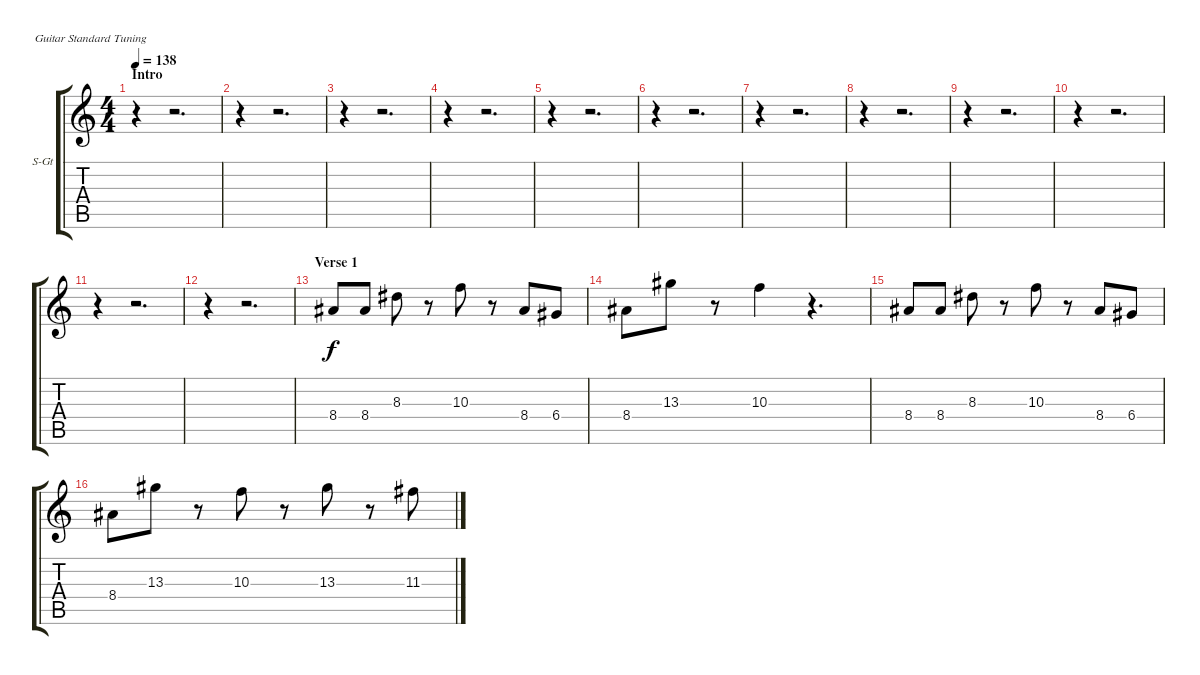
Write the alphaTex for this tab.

\bracketExtendMode groupsimilarinstruments
\firstSystemTrackNameOrientation horizontal
\otherSystemsTrackNameOrientation horizontal
\track ("Lead Vox" "S-Gt") {instrument tenorsax}
\staff {score tabs}
\tuning (E4 B3 G3 D3 A2 E2)
\displaytranspose 12
\ts (4 4)
\section ("" "Intro")
\tempo 138
\clef g2
\ks c
r.4{dy f instrument tenorsax} r.2{d} |
r.4 r.2{d} |
r.4 r.2{d} |
r.4 r.2{d} |
r.4 r.2{d} |
r.4 r.2{d} |
r.4 r.2{d} |
r.4 r.2{d} |
r.4 r.2{d} |
r.4 r.2{d} |
r.4 r.2{d} |
r.4 r.2{d} |
\section ("" "Verse 1")
8.4.8 8.4.8 8.3.8 r.8 10.3.8 r.8 8.4.8 6.4.8 |
8.4.8 13.3.8 r.8 10.3.4 r.4{d} |
8.4.8 8.4.8 8.3.8 r.8 10.3.8 r.8 8.4.8 6.4.8 |
8.4.8 13.3.8 r.8 10.3.8 r.8 13.3.8 r.8 11.3.8
